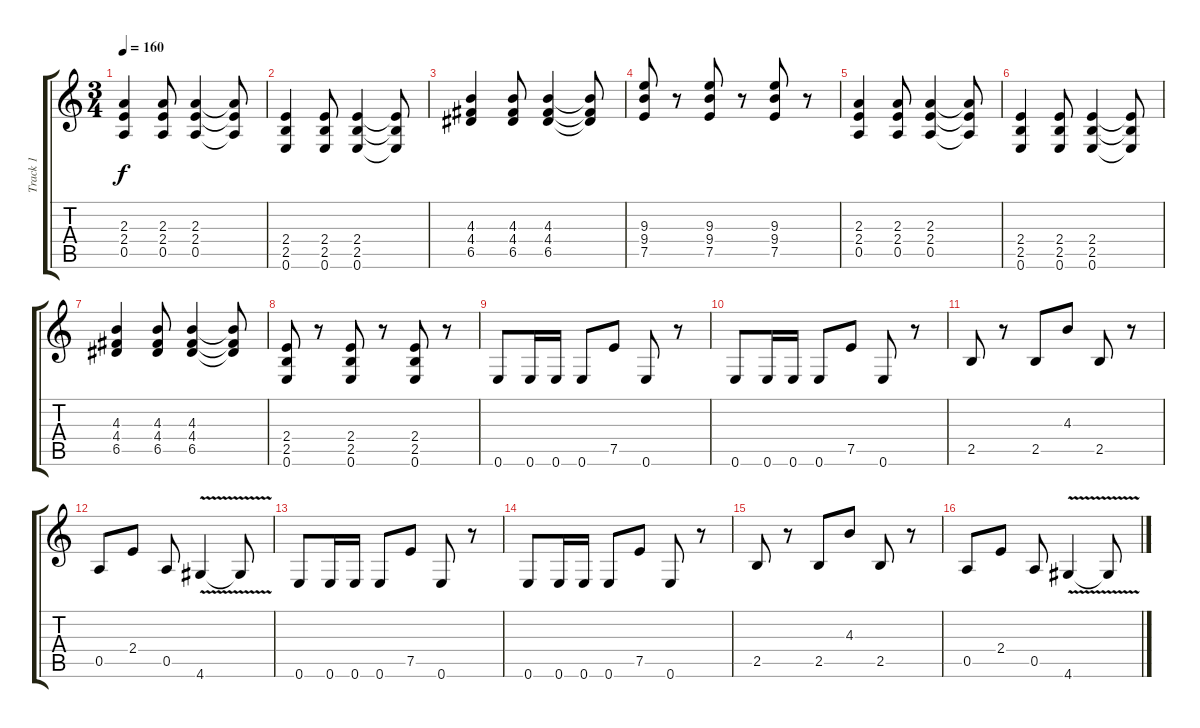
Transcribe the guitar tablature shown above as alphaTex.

\track ("Track 1" "Track 1") {instrument electricguitarmuted}
\staff {score tabs}
\tuning (E4 B3 G3 D3 A2 E2) {hide}
\ts (3 4)
\tempo 160
\clef g2
\ks c
(2.3 2.4 0.5).4{dy f instrument distortionguitar} (2.3 2.4 0.5).8 (2.3 2.4 0.5).4 (2.3{t} 2.4{t} 0.5{t}).8 |
(2.4 2.5 0.6).4 (2.4 2.5 0.6).8 (2.4 2.5 0.6).4 (2.4{t} 2.5{t} 0.6{t}).8 |
(4.3 4.4 6.5).4 (4.3 4.4 6.5).8 (4.3 4.4 6.5).4 (4.3{t} 4.4{t} 6.5{t}).8 |
(9.3 9.4 7.5).8 r.8 (9.3 9.4 7.5).8 r.8 (9.3 9.4 7.5).8 r.8 |
(2.3 2.4 0.5).4 (2.3 2.4 0.5).8 (2.3 2.4 0.5).4 (2.3{t} 2.4{t} 0.5{t}).8 |
(2.4 2.5 0.6).4 (2.4 2.5 0.6).8 (2.4 2.5 0.6).4 (2.4{t} 2.5{t} 0.6{t}).8 |
(4.3 4.4 6.5).4 (4.3 4.4 6.5).8 (4.3 4.4 6.5).4 (4.3{t} 4.4{t} 6.5{t}).8 |
(2.4 2.5 0.6).8 r.8 (2.4 2.5 0.6).8 r.8 (2.4 2.5 0.6).8 r.8 |
0.6.8 0.6.16 0.6.16 0.6.8 7.5.8 0.6.8 r.8 |
0.6.8 0.6.16 0.6.16 0.6.8 7.5.8 0.6.8 r.8 |
2.5.8 r.8 2.5.8 4.3.8 2.5.8 r.8 |
0.5.8 2.4.8 0.5.8 4.6{v}.4 4.6{t}.8 |
0.6.8 0.6.16 0.6.16 0.6.8 7.5.8 0.6.8 r.8 |
0.6.8 0.6.16 0.6.16 0.6.8 7.5.8 0.6.8 r.8 |
2.5.8 r.8 2.5.8 4.3.8 2.5.8 r.8 |
0.5.8 2.4.8 0.5.8 4.6{v}.4 4.6{t}.8
